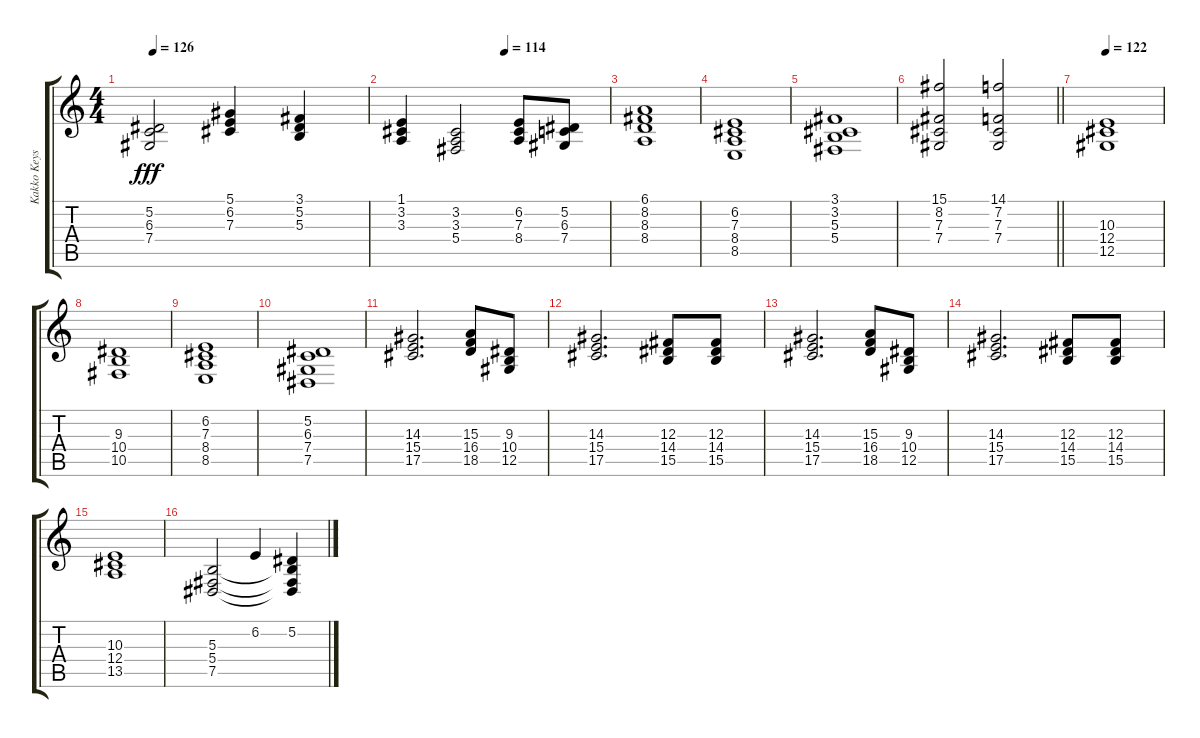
\track ("Kakko Keys - Strings" "Kakko Keys") {instrument stringensemble1}
\staff {score tabs}
\tuning (Eb4 Bb3 Gb3 Db3 Ab2 Eb2) {hide}
\ts (4 4)
\tempo 126
\clef g2
\ks c
(5.2 6.3 7.4).2{dy fff} (5.1 6.2 7.3).4 (3.1 5.2 5.3).4 |
\tempo (114 0.5)
(1.1 3.2 3.3).4 (3.2 3.3 5.4).2 (6.2 7.3 8.4).8 (5.2 6.3 7.4).8 |
(6.1 8.2 8.3 8.4).1 |
(6.2 7.3 8.4 8.5).1 |
(3.1 3.2 5.3 5.4).1 |
\barLineRight lightlight
(15.1 8.2 7.3 7.4).2 (14.1 7.2 7.3 7.4).2 |
\tempo 122
(10.3 12.4 12.5).1 |
(9.3 10.4 10.5).1 |
(6.2 7.3 8.4 8.5).1 |
(5.2 6.3 7.4 7.5).1 |
(14.3 15.4 17.5).2{d} (15.3 16.4 18.5).8 (9.3 10.4 12.5).8 |
(14.3 15.4 17.5).2{d} (12.3 14.4 15.5).8 (12.3 14.4 15.5).8 |
(14.3 15.4 17.5).2{d} (15.3 16.4 18.5).8 (9.3 10.4 12.5).8 |
(14.3 15.4 17.5).2{d} (12.3 14.4 15.5).8 (12.3 14.4 15.5).8 |
(10.3 12.4 13.5).1 |
(5.3 5.4 7.5).2 6.2.4 (5.2 5.3{t} 5.4{t} 7.5{t}).4
